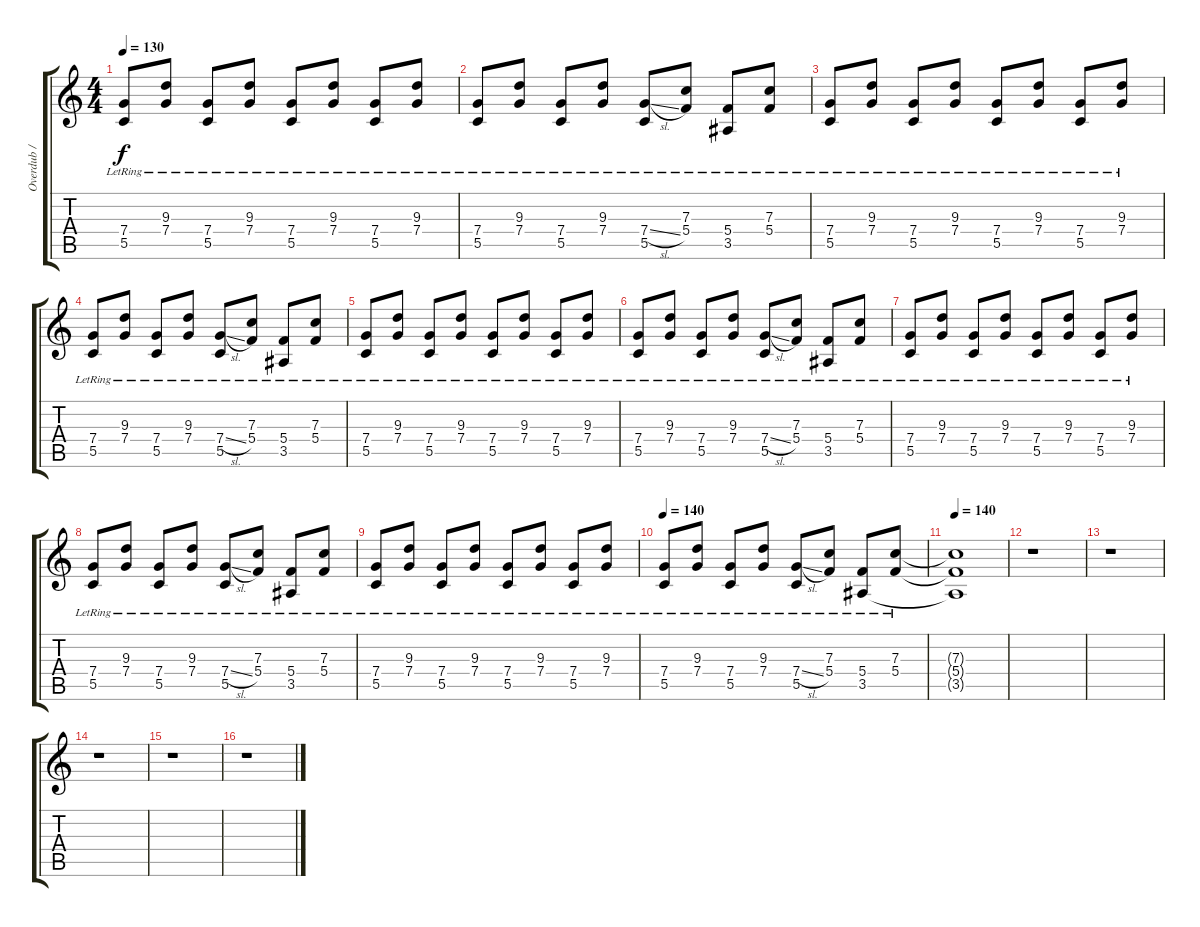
\track ("Overdub / Clean" "Overdub / ") {instrument distortionguitar}
\staff {score tabs}
\tuning (D4 A3 F3 C3 G2 C2) {hide}
\ts (4 4)
\tempo 130
\clef g2
\ks c
(7.4{lr} 5.5{lr}).8{dy f} (9.3{lr} 7.4{lr}).8 (7.4{lr} 5.5{lr}).8 (9.3{lr} 7.4{lr}).8 (7.4{lr} 5.5{lr}).8 (9.3{lr} 7.4{lr}).8 (7.4{lr} 5.5{lr}).8 (9.3{lr} 7.4{lr}).8 |
(7.4{lr} 5.5{lr}).8 (9.3{lr} 7.4{lr}).8 (7.4{lr} 5.5{lr}).8 (9.3{lr} 7.4{lr}).8 (7.4{sl lr} 5.5{lr}).8 (7.3{lr} 5.4{lr}).8 (5.4{lr} 3.5{lr}).8 (7.3{lr} 5.4{lr}).8 |
(7.4{lr} 5.5{lr}).8 (9.3{lr} 7.4{lr}).8 (7.4{lr} 5.5{lr}).8 (9.3{lr} 7.4{lr}).8 (7.4{lr} 5.5{lr}).8 (9.3{lr} 7.4{lr}).8 (7.4{lr} 5.5{lr}).8 (9.3{lr} 7.4{lr}).8 |
(7.4{lr} 5.5{lr}).8 (9.3{lr} 7.4{lr}).8 (7.4{lr} 5.5{lr}).8 (9.3{lr} 7.4{lr}).8 (7.4{sl lr} 5.5{lr}).8 (7.3{lr} 5.4{lr}).8 (5.4{lr} 3.5{lr}).8 (7.3{lr} 5.4{lr}).8 |
(7.4{lr} 5.5{lr}).8 (9.3{lr} 7.4{lr}).8 (7.4{lr} 5.5{lr}).8 (9.3{lr} 7.4{lr}).8 (7.4{lr} 5.5{lr}).8 (9.3{lr} 7.4{lr}).8 (7.4{lr} 5.5{lr}).8 (9.3{lr} 7.4{lr}).8 |
(7.4{lr} 5.5{lr}).8 (9.3{lr} 7.4{lr}).8 (7.4{lr} 5.5{lr}).8 (9.3{lr} 7.4{lr}).8 (7.4{sl lr} 5.5{lr}).8 (7.3{lr} 5.4{lr}).8 (5.4{lr} 3.5{lr}).8 (7.3{lr} 5.4{lr}).8 |
(7.4{lr} 5.5{lr}).8 (9.3{lr} 7.4{lr}).8 (7.4{lr} 5.5{lr}).8 (9.3{lr} 7.4{lr}).8 (7.4{lr} 5.5{lr}).8 (9.3{lr} 7.4{lr}).8 (7.4{lr} 5.5{lr}).8 (9.3{lr} 7.4{lr}).8 |
(7.4{lr} 5.5{lr}).8 (9.3{lr} 7.4{lr}).8 (7.4{lr} 5.5{lr}).8 (9.3{lr} 7.4{lr}).8 (7.4{sl lr} 5.5{lr}).8 (7.3{lr} 5.4{lr}).8 (5.4{lr} 3.5{lr}).8 (7.3{lr} 5.4{lr}).8 |
(7.4{lr} 5.5{lr}).8 (9.3{lr} 7.4{lr}).8 (7.4{lr} 5.5{lr}).8 (9.3{lr} 7.4{lr}).8 (7.4{lr} 5.5{lr}).8 (9.3{lr} 7.4{lr}).8 (7.4{lr} 5.5{lr}).8 (9.3{lr} 7.4{lr}).8 |
\tempo 140
(7.4{lr} 5.5{lr}).8 (9.3{lr} 7.4{lr}).8 (7.4{lr} 5.5{lr}).8 (9.3{lr} 7.4{lr}).8 (7.4{sl lr} 5.5{lr}).8 (7.3{lr} 5.4{lr}).8 (5.4{lr} 3.5{lr}).8 (7.3{lr} 5.4{lr}).8 |
\tempo 140
(7.3{t} 5.4{t} 3.5{t}).1{volume 5} |
r.1 |
r.1 |
r.1 |
r.1 |
r.1
